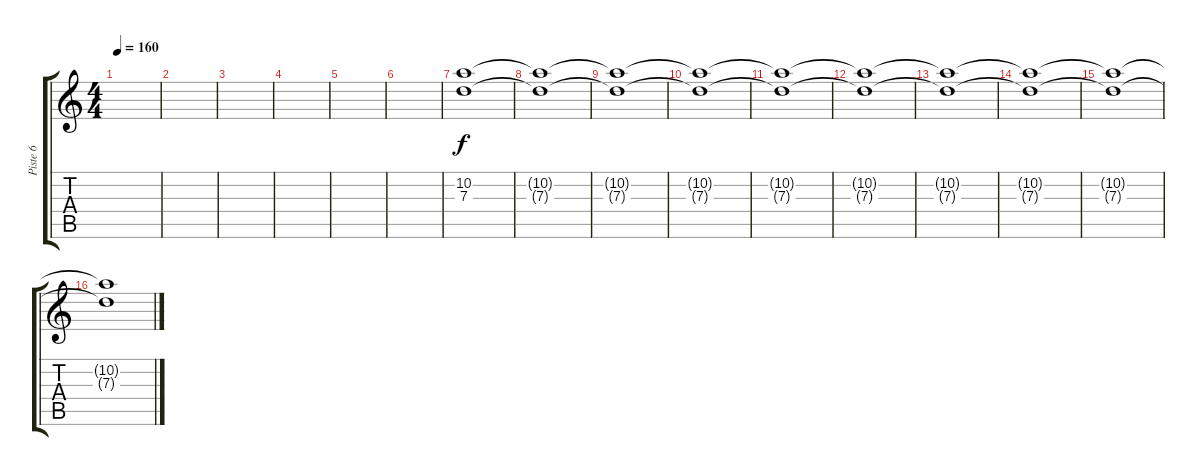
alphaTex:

\track ("Piste 6" "Piste 6") {instrument overdrivenguitar}
\staff {score tabs}
\tuning (E4 B3 G3 D3 A2 D2) {hide}
\ts (4 4)
\tempo 160
\clef g2
\ks c
|
|
|
|
|
|
(10.2 7.3).1{instrument stringensemble1} |
(10.2{t} 7.3{t}).1 |
(10.2{t} 7.3{t}).1 |
(10.2{t} 7.3{t}).1 |
(10.2{t} 7.3{t}).1 |
(10.2{t} 7.3{t}).1 |
(10.2{t} 7.3{t}).1 |
(10.2{t} 7.3{t}).1 |
(10.2{t} 7.3{t}).1 |
(10.2{t} 7.3{t}).1
